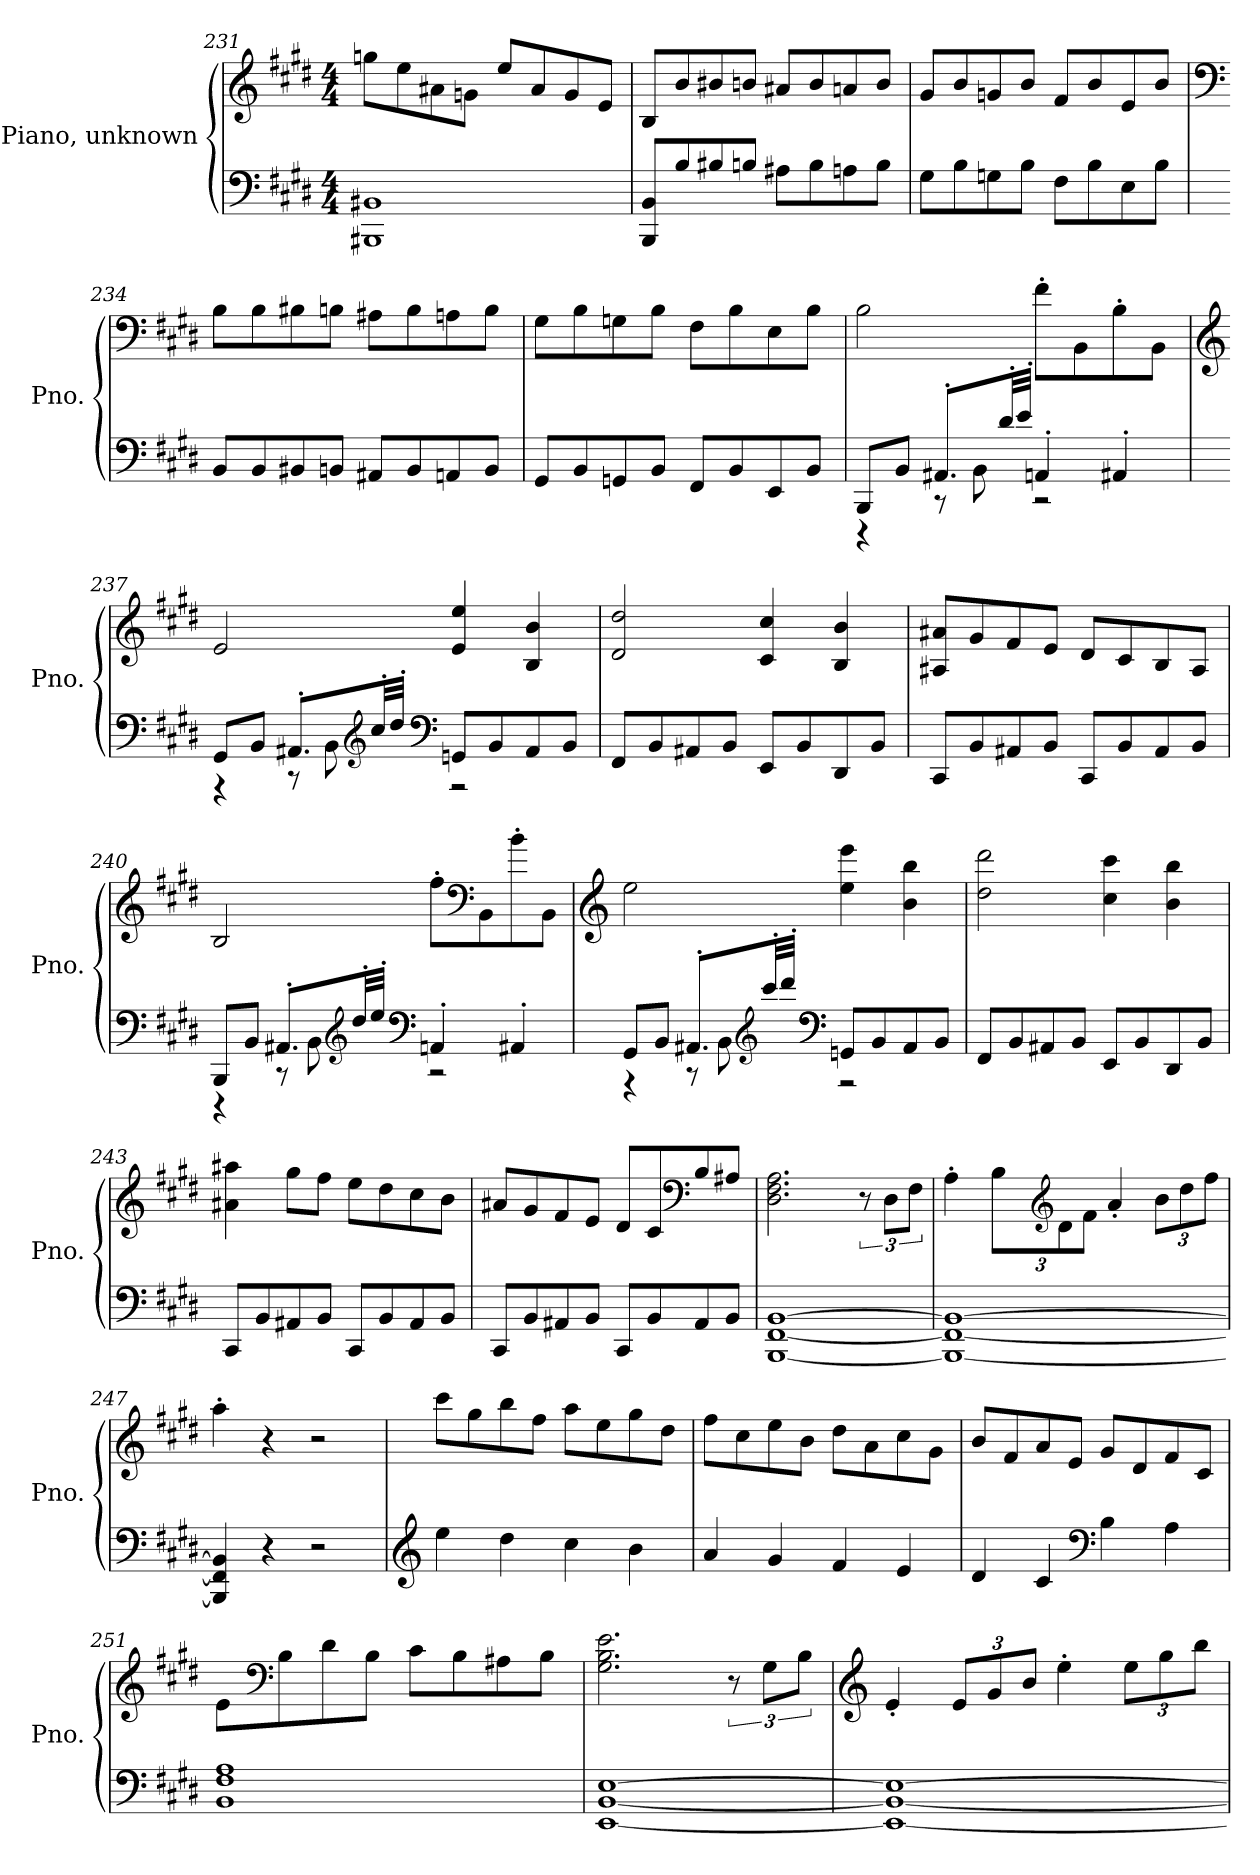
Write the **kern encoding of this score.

**kern	**kern
*part1	*part1
*staff2	*staff1
*I"Piano, unknown	*
*I'Pno.	*
!!LO:PB:g=z
*clefF4	*clefG2
*k[f#c#g#d#]	*k[f#c#g#d#]
*M4/4	*M4/4
=231	=231
1BBB#X 1BB#X	8ggn\L
.	8ee\
.	8a#X\
.	8gn\J
.	8ee/L
.	8a#/
.	8g/
.	8e/J
=232	=232
8BBB/ 8BB/L	8B/L
8B/	8b/
8B#X/	8b#X/
8Bn/J	8bn/J
8A#X\L	8a#X/L
8B\	8b/
8An\	8an/
8B\J	8b/J
=233	=233
8G#\L	8g#/L
8B\	8b/
8Gn\	8gn/
8B\J	8b/J
8F#\L	8f#/L
8B\	8b/
8E\	8e/
8B\J	8b/J
!!LO:LB:g=z
=234	=234
*	*clefF4
8BB/L	8B\L
8BB/	8B\
8BB#X/	8B#X\
8BBn/J	8Bn\J
8AA#X/L	8A#X\L
8BB/	8B\
8AAn/	8An\
8BB/J	8B\J
=235	=235
8GG#/L	8G#\L
8BB/	8B\
8GGn/	8Gn\
8BB/J	8B\J
8FF#/L	8F#\L
8BB/	8B\
8EE/	8E\
8BB/J	8B\J
=236	=236
*^	*
8BBB/L	4r	2B\
8BB/J	.	.
8.AA#X'/L	8r	.
.	8BB\	.
32d#'/LL	.	.
32e'/JJJ	.	.
4AAn'/	2r	8f#'\L
.	.	8BB\
4AA#X'/	.	8B'\
.	.	8BB\J
!!LO:LB:g=z
=237	=237	=237
*	*	*clefG2
8GG#/L	4r	2e/
8BB/J	.	.
8.AA#X'/L	8r	.
.	8BB\	.
*clefG2	*	*
32cc#'/LL	.	.
32dd#'/JJJ	.	.
*clefF4	*	*
8GGn/L	2r	4e/ 4ee/
8BB/	.	.
8AA#/	.	4B/ 4b/
8BB/J	.	.
*v	*v	*
=238	=238
8FF#/L	2d#/ 2dd#/
8BB/	.
8AA#X/	.
8BB/J	.
8EE/L	4c#/ 4cc#/
8BB/	.
8DD#/	4B/ 4b/
8BB/J	.
=239	=239
8CC#/L	8A#X/ 8a#X/L
8BB/	8g#/
8AA#X/	8f#/
8BB/J	8e/J
8CC#/L	8d#/L
8BB/	8c#/
8AA#/	8B/
8BB/J	8A#/J
!!LO:LB:g=z
=240	=240
*^	*
8BBB/L	4r	2B/
8BB/J	.	.
8.AA#X'/L	8r	.
.	8BB\	.
*clefG2	*	*
32dd#'/LL	.	.
32ee'/JJJ	.	.
*clefF4	*	*
4AAn'/	2r	8ff#'\L
*	*	*clefF4
.	.	8BB\
4AA#X'/	.	8b'\
.	.	8BB\J
=241	=241	=241
*	*	*clefG2
8GG#/L	4r	2ee\
8BB/J	.	.
8.AA#X'/L	8r	.
.	8BB\	.
*clefG2	*	*
32ccc#'/LL	.	.
32ddd#'/JJJ	.	.
*clefF4	*	*
8GGn/L	2r	4ee\ 4eee\
8BB/	.	.
8AA#/	.	4b\ 4bb\
8BB/J	.	.
*v	*v	*
!!LO:LB:g=z
=242	=242
8FF#/L	2dd#\ 2ddd#\
8BB/	.
8AA#X/	.
8BB/J	.
8EE/L	4cc#\ 4ccc#\
8BB/	.
8DD#/	4b\ 4bb\
8BB/J	.
=243	=243
8CC#/L	4a#X\ 4aa#X\
8BB/	.
8AA#X/	8gg#\L
8BB/J	8ff#\J
8CC#/L	8ee\L
8BB/	8dd#\
8AA#/	8cc#\
8BB/J	8b\J
=244	=244
8CC#/L	8a#X/L
8BB/	8g#/
8AA#X/	8f#/
8BB/J	8e/J
8CC#/L	8d#/L
8BB/	8c#/
*	*clefF4
8AA#/	8B/
8BB/J	8A#X/J
=245	=245
[1BBB [1FF# [1BB	2.D#\ 2.F#\ 2.A\
.	12r
.	12D#\L
.	12F#\J
!!LO:LB:g=z
=246	=246
1BBB_ 1FF#_ 1BB_	4A'\
*	*Xbrackettup
.	12B\L
*	*clefG2
.	12d#\
.	12f#\J
.	4a'/
.	12b\L
.	12dd#\
.	12ff#\J
=247	=247
4BBB/] 4FF#/] 4BB/]	4aa'\
4r	4r
2r	2r
=248	=248
*clefG2	*
4ee\	8ccc#\L
.	8gg#\
4dd#\	8bb\
.	8ff#\J
4cc#\	8aa\L
.	8ee\
4b\	8gg#\
.	8dd#\J
=249	=249
4a/	8ff#\L
.	8cc#\
4g#/	8ee\
.	8b\J
4f#/	8dd#\L
.	8a\
4e/	8cc#\
.	8g#\J
=250	=250
4d#/	8b/L
.	8f#/
4c#/	8a/
.	8e/J
*clefF4	*
4B\	8g#/L
.	8d#/
4A\	8f#/
.	8c#/J
!!LO:PB:g=z
=251	=251
1BB 1F# 1A	8e\L
*	*clefF4
.	8B\
.	8d#\
.	8B\J
.	8c#\L
.	8B\
.	8A#X\
.	8B\J
=252	=252
[1EE [1BB [1E	2.G#\ 2.B\ 2.e\
*	*brackettup
.	12r
.	12G#\L
.	12B\J
=253	=253
*	*clefG2
1EE_ 1BB_ 1E_	4e'/
*	*Xbrackettup
.	12e/L
.	12g#/
.	12b/J
.	4ee'\
.	12ee\L
.	12gg#\
.	12bb\J
=	=
*-	*-
